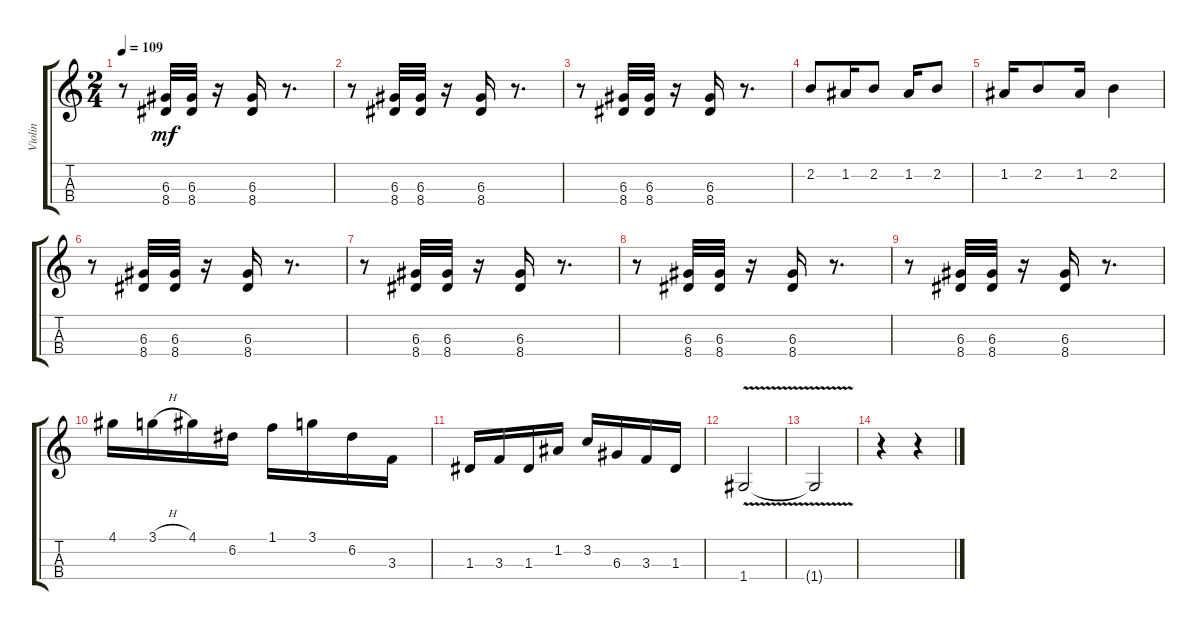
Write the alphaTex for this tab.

\track ("Violin" "Violin") {instrument violin}
\staff {score tabs}
\tuning (E5 A4 D4 G3) {hide}
\ts (2 4)
\tempo 109
\clef g2
\ks c
r.8{dy mf} (6.3 8.4).32 (6.3 8.4).32 r.16 (6.3 8.4).16 r.8{d} |
r.8 (6.3 8.4).32 (6.3 8.4).32 r.16 (6.3 8.4).16 r.8{d} |
r.8 (6.3 8.4).32 (6.3 8.4).32 r.16 (6.3 8.4).16 r.8{d} |
2.2.8 1.2.16 2.2.8 1.2.16 2.2.8 |
1.2.16 2.2.8 1.2.16 2.2.4 |
r.8 (6.3 8.4).32 (6.3 8.4).32 r.16 (6.3 8.4).16 r.8{d} |
r.8 (6.3 8.4).32 (6.3 8.4).32 r.16 (6.3 8.4).16 r.8{d} |
r.8 (6.3 8.4).32 (6.3 8.4).32 r.16 (6.3 8.4).16 r.8{d} |
r.8 (6.3 8.4).32 (6.3 8.4).32 r.16 (6.3 8.4).16 r.8{d} |
4.1.16 3.1{h}.16 4.1.16 6.2.16 1.1.16 3.1.16 6.2.16 3.3.16 |
1.3.16 3.3.16 1.3.16 1.2.16 3.2.16 6.3.16 3.3.16 1.3.16 |
1.4{v}.2 |
1.4{v t}.2 |
r.4 r.4
